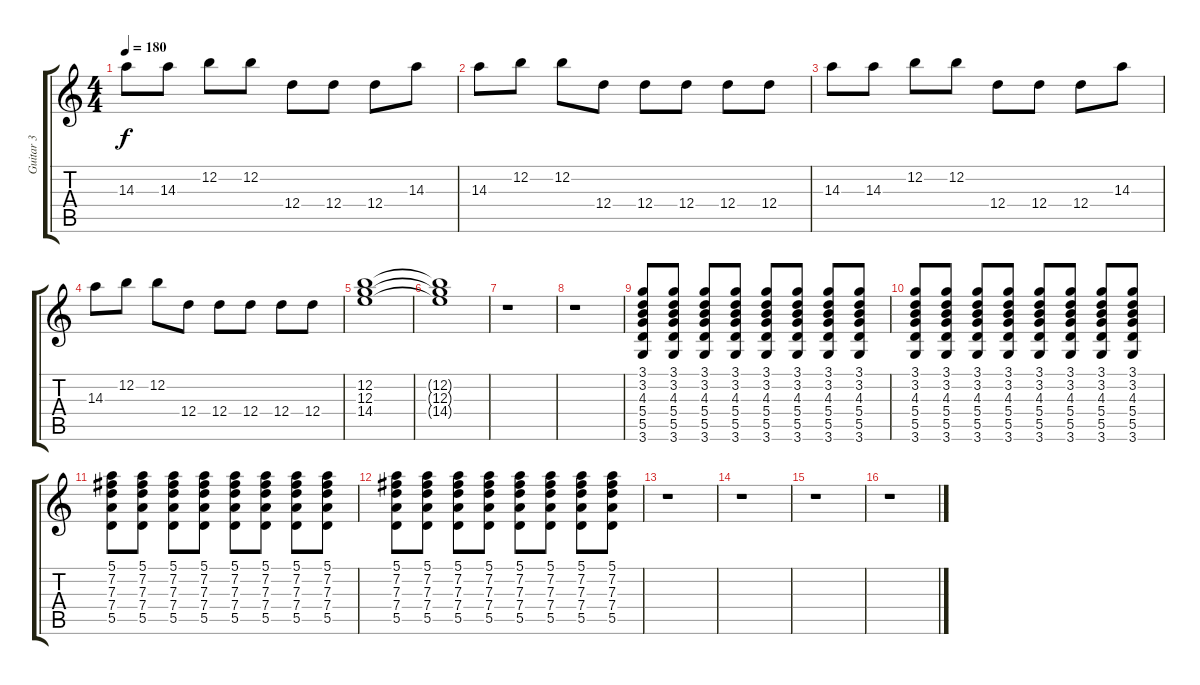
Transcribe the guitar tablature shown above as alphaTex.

\track ("Guitar 3" "Guitar 3") {instrument acousticguitarnylon}
\staff {score tabs}
\tuning (E4 B3 G3 D3 A2 E2) {hide}
\ts (4 4)
\tempo 180
\clef g2
\ks c
14.3.8{dy f} 14.3.8 12.2.8 12.2.8 12.4.8 12.4.8 12.4.8 14.3.8 |
14.3.8 12.2.8 12.2.8 12.4.8 12.4.8 12.4.8 12.4.8 12.4.8 |
14.3.8 14.3.8 12.2.8 12.2.8 12.4.8 12.4.8 12.4.8 14.3.8 |
14.3.8 12.2.8 12.2.8 12.4.8 12.4.8 12.4.8 12.4.8 12.4.8 |
(12.2 12.3 14.4).1 |
(12.2{t} 12.3{t} 14.4{t}).1 |
r.1 |
r.1 |
(3.1 3.2 4.3 5.4 5.5 3.6).8 (3.1 3.2 4.3 5.4 5.5 3.6).8 (3.1 3.2 4.3 5.4 5.5 3.6).8 (3.1 3.2 4.3 5.4 5.5 3.6).8 (3.1 3.2 4.3 5.4 5.5 3.6).8 (3.1 3.2 4.3 5.4 5.5 3.6).8 (3.1 3.2 4.3 5.4 5.5 3.6).8 (3.1 3.2 4.3 5.4 5.5 3.6).8 |
(3.1 3.2 4.3 5.4 5.5 3.6).8 (3.1 3.2 4.3 5.4 5.5 3.6).8 (3.1 3.2 4.3 5.4 5.5 3.6).8 (3.1 3.2 4.3 5.4 5.5 3.6).8 (3.1 3.2 4.3 5.4 5.5 3.6).8 (3.1 3.2 4.3 5.4 5.5 3.6).8 (3.1 3.2 4.3 5.4 5.5 3.6).8 (3.1 3.2 4.3 5.4 5.5 3.6).8 |
(5.1 7.2 7.3 7.4 5.5).8 (5.1 7.2 7.3 7.4 5.5).8 (5.1 7.2 7.3 7.4 5.5).8 (5.1 7.2 7.3 7.4 5.5).8 (5.1 7.2 7.3 7.4 5.5).8 (5.1 7.2 7.3 7.4 5.5).8 (5.1 7.2 7.3 7.4 5.5).8 (5.1 7.2 7.3 7.4 5.5).8 |
(5.1 7.2 7.3 7.4 5.5).8 (5.1 7.2 7.3 7.4 5.5).8 (5.1 7.2 7.3 7.4 5.5).8 (5.1 7.2 7.3 7.4 5.5).8 (5.1 7.2 7.3 7.4 5.5).8 (5.1 7.2 7.3 7.4 5.5).8 (5.1 7.2 7.3 7.4 5.5).8 (5.1 7.2 7.3 7.4 5.5).8 |
r.1 |
r.1 |
r.1 |
r.1
